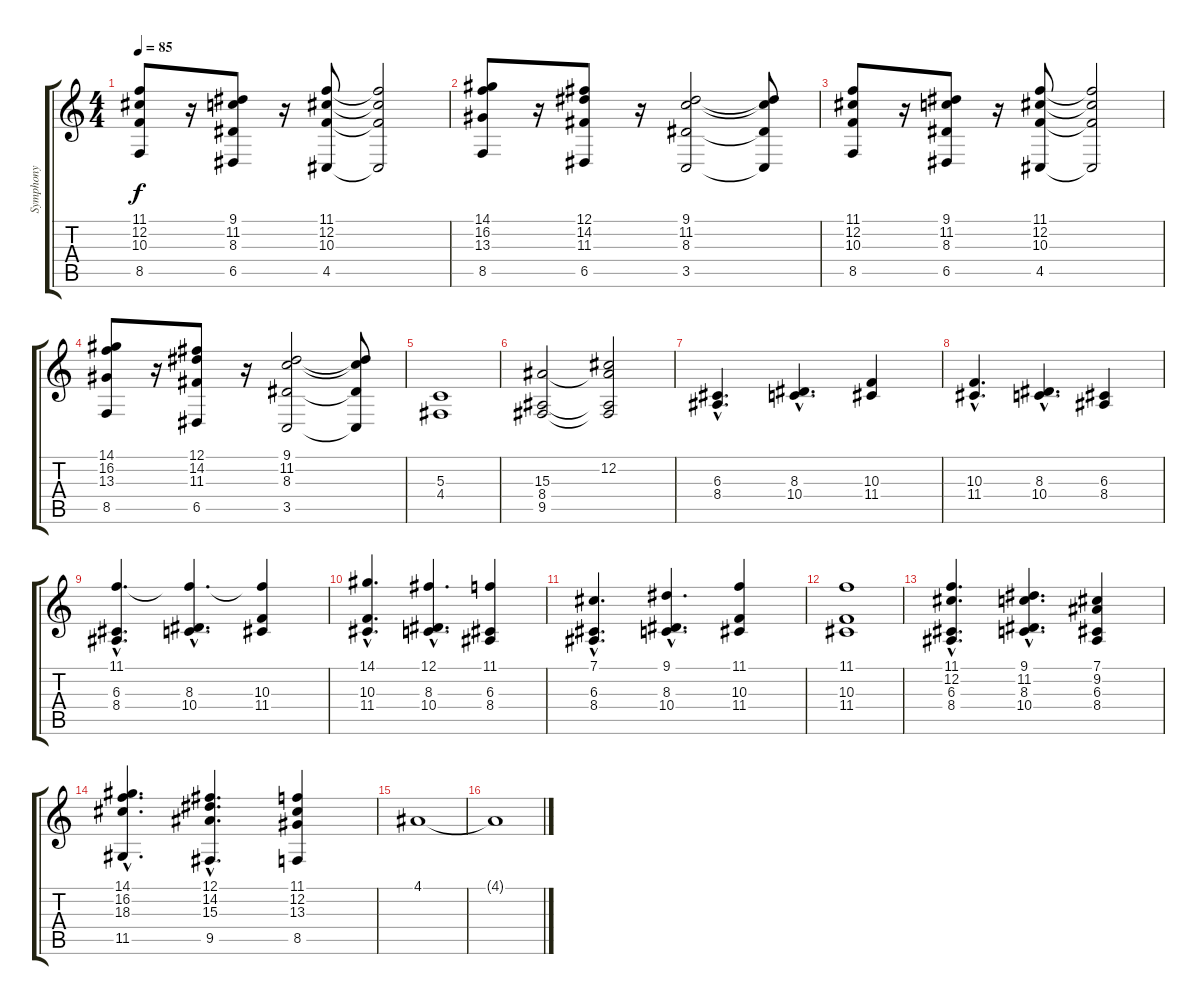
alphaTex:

\track ("Symphony" "Symphony") {instrument stringensemble1}
\staff {score tabs}
\tuning (Gb4 Db4 G3 D3 A2 E2) {hide}
\ts (4 4)
\tempo 85
\clef g2
\ks c
(11.1 12.2 10.3 8.5).8{dy f} r.16 (9.1 11.2 8.3 6.5).8 r.16 (11.1 12.2 10.3 4.5).8 (11.1{t} 12.2{t} 10.3{t} 4.5{t}).2 |
(14.1 16.2 13.3 8.5).8 r.16 (12.1 14.2 11.3 6.5).8 r.16 (9.1 11.2 8.3 3.5).2 (9.1{t} 11.2{t} 8.3{t} 3.5{t}).8 |
(11.1 12.2 10.3 8.5).8 r.16 (9.1 11.2 8.3 6.5).8 r.16 (11.1 12.2 10.3 4.5).8 (11.1{t} 12.2{t} 10.3{t} 4.5{t}).2 |
(14.1 16.2 13.3 8.5).8 r.16 (12.1 14.2 11.3 6.5).8 r.16 (9.1 11.2 8.3 3.5).2 (9.1{t} 11.2{t} 8.3{t} 3.5{t}).8 |
(5.3 4.4).1 |
(15.3 8.4 9.5).2 (12.2 15.3{t} 8.4{t} 9.5{t}).2 |
(6.3{hac} 8.4{hac}).4{d} (8.3{hac} 10.4{hac}).4{d} (10.3 11.4).4 |
(10.3{hac} 11.4{hac}).4{d} (8.3{hac} 10.4{hac}).4{d} (6.3 8.4).4 |
(11.1{hac} 6.3{hac} 8.4{hac}).4{d} (11.1{hac t} 8.3{hac} 10.4{hac}).4{d} (11.1{t} 10.3 11.4).4 |
(14.1{hac} 10.3{hac} 11.4{hac}).4{d} (12.1{hac} 8.3{hac} 10.4{hac}).4{d} (11.1 6.3 8.4).4 |
(7.1{hac} 6.3{hac} 8.4{hac}).4{d} (9.1{hac} 8.3{hac} 10.4{hac}).4{d} (11.1 10.3 11.4).4 |
(11.1 10.3 11.4).1 |
(11.1{hac} 12.2{hac} 6.3{hac} 8.4{hac}).4{d} (9.1{hac} 11.2{hac} 8.3{hac} 10.4{hac}).4{d} (7.1 9.2 6.3 8.4).4 |
(14.1{hac} 16.2{hac} 18.3{hac} 11.5{hac}).4{d} (12.1{hac} 14.2{hac} 15.3{hac} 9.5{hac}).4{d} (11.1 12.2 13.3 8.5).4 |
4.1.1 |
4.1{t}.1
